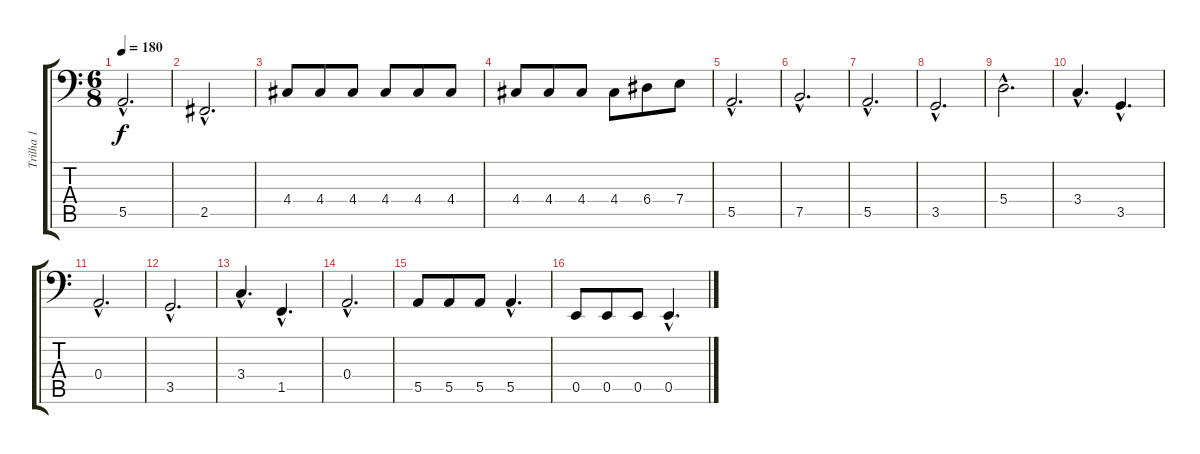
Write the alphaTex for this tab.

\track ("Trilha 1" "Trilha 1") {instrument electricbassfinger}
\staff {score tabs}
\tuning (C3 G2 D2 A1 E1 B0) {hide}
\ts (6 8)
\tempo 180
\clef f4
\ks c
5.5{hac}.2{d dy f} |
2.5{hac}.2{d} |
4.4.8 4.4.8 4.4.8 4.4.8 4.4.8 4.4.8 |
4.4.8 4.4.8 4.4.8 4.4.8 6.4.8 7.4.8 |
5.5{hac}.2{d} |
7.5{hac}.2{d} |
5.5{hac}.2{d} |
3.5{hac}.2{d} |
5.4{hac}.2{d} |
3.4{hac}.4{d} 3.5{hac}.4{d} |
0.4{hac}.2{d} |
3.5{hac}.2{d} |
3.4{hac}.4{d} 1.5{hac}.4{d} |
0.4{hac}.2{d} |
5.5.8 5.5.8 5.5.8 5.5{hac}.4{d} |
0.5.8 0.5.8 0.5.8 0.5{hac}.4{d}
